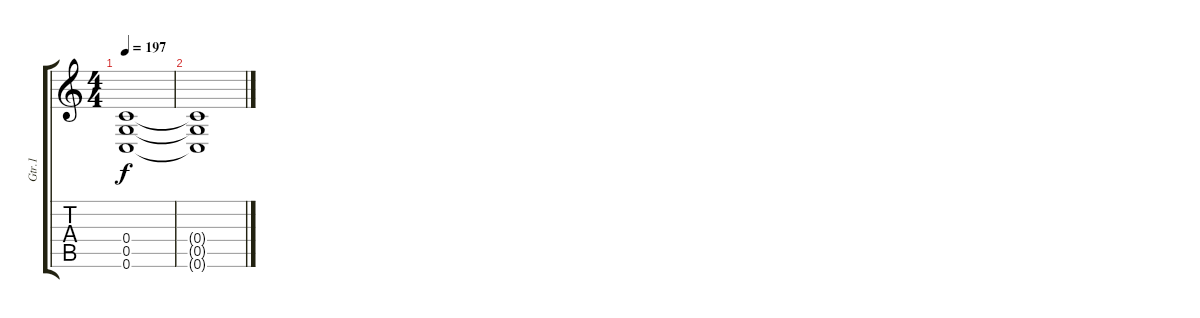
\track ("Gtr.1" "Gtr.1") {instrument distortionguitar}
\staff {score tabs}
\tuning (D4 A3 F3 C3 G2 C2) {hide}
\ts (4 4)
\tempo 197
\clef g2
\ks c
(0.4{t} 0.5{t} 0.6{t}).1{dy f volume 0} |
(0.4{t} 0.5{t} 0.6{t}).1
